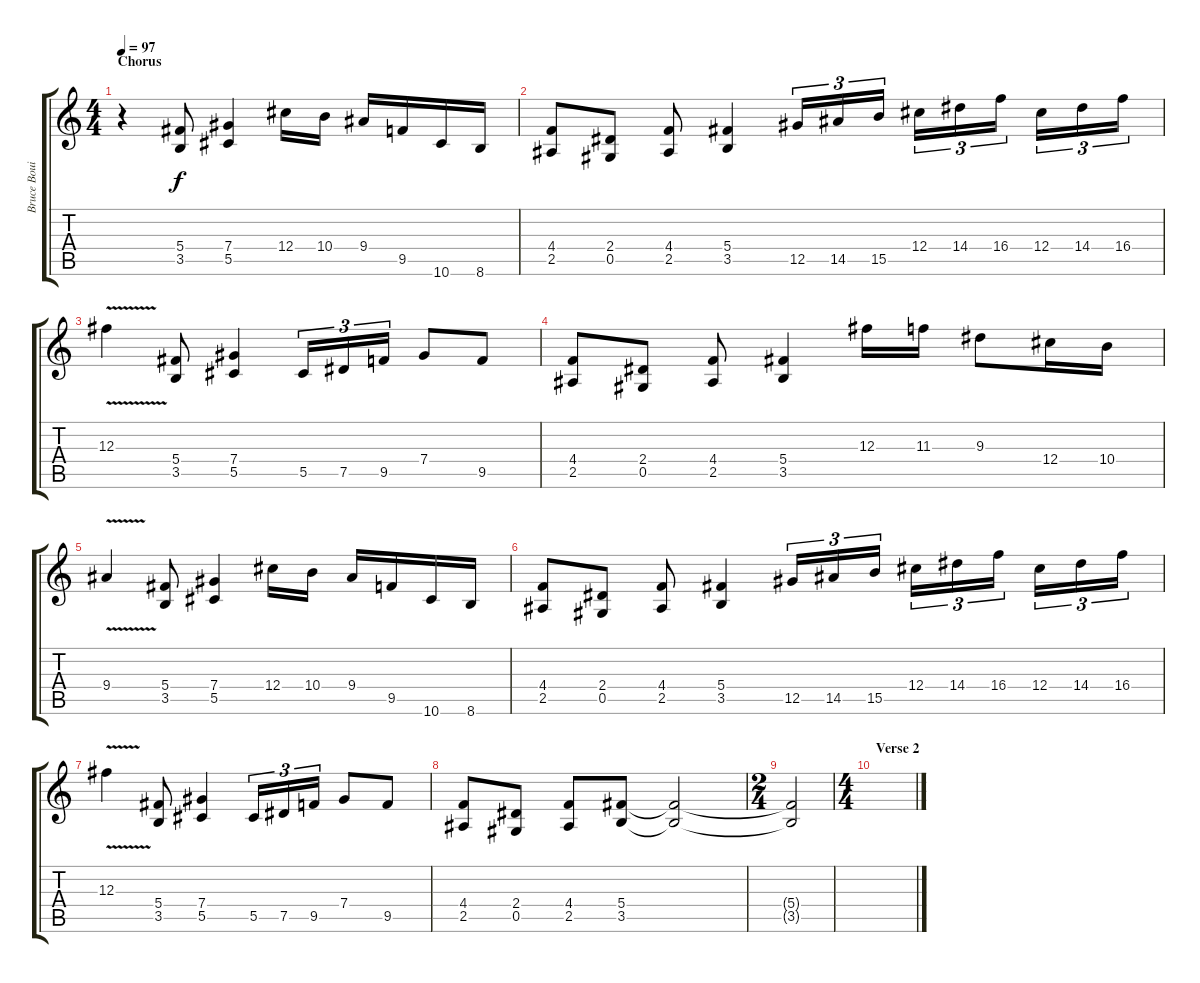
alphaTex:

\track ("Bruce Bouillet" "Bruce Boui") {instrument distortionguitar}
\staff {score tabs}
\tuning (Eb4 Bb3 Gb3 Db3 Ab2 Eb2) {hide}
\ts (4 4)
\section ("" "Chorus")
\tempo 97
\clef g2
\ks c
r.4{dy f} (5.4 3.5).8 (7.4 5.5).4 12.4.16 10.4.16 9.4.16 9.5.16 10.6.16 8.6.16 |
(4.4 2.5).8 (2.4 0.5).8 (4.4 2.5).8 (5.4 3.5).4 12.5.16{tu (3 2)} 14.5.16{tu (3 2)} 15.5.16{tu (3 2)} 12.4.16{tu (3 2)} 14.4.16{tu (3 2)} 16.4.16{tu (3 2)} 12.4.16{tu (3 2)} 14.4.16{tu (3 2)} 16.4.16{tu (3 2)} |
12.3{v}.4 (5.4 3.5).8 (7.4 5.5).4 5.5.16{tu (3 2)} 7.5.16{tu (3 2)} 9.5.16{tu (3 2)} 7.4.8 9.5.8 |
(4.4 2.5).8 (2.4 0.5).8 (4.4 2.5).8 (5.4 3.5).4 12.3.16 11.3.16 9.3.8 12.4.16 10.4.16 |
9.4{v}.4 (5.4 3.5).8 (7.4 5.5).4 12.4.16 10.4.16 9.4.16 9.5.16 10.6.16 8.6.16 |
(4.4 2.5).8 (2.4 0.5).8 (4.4 2.5).8 (5.4 3.5).4 12.5.16{tu (3 2)} 14.5.16{tu (3 2)} 15.5.16{tu (3 2)} 12.4.16{tu (3 2)} 14.4.16{tu (3 2)} 16.4.16{tu (3 2)} 12.4.16{tu (3 2)} 14.4.16{tu (3 2)} 16.4.16{tu (3 2)} |
12.3{v}.4 (5.4 3.5).8 (7.4 5.5).4 5.5.16{tu (3 2)} 7.5.16{tu (3 2)} 9.5.16{tu (3 2)} 7.4.8 9.5.8 |
(4.4 2.5).8 (2.4 0.5).8 (4.4 2.5).8 (5.4 3.5).8 (5.4{t} 3.5{t}).2 |
\ts (2 4)
(5.4{t} 3.5{t}).2 |
\ts (4 4)
\section ("" "Verse 2")
